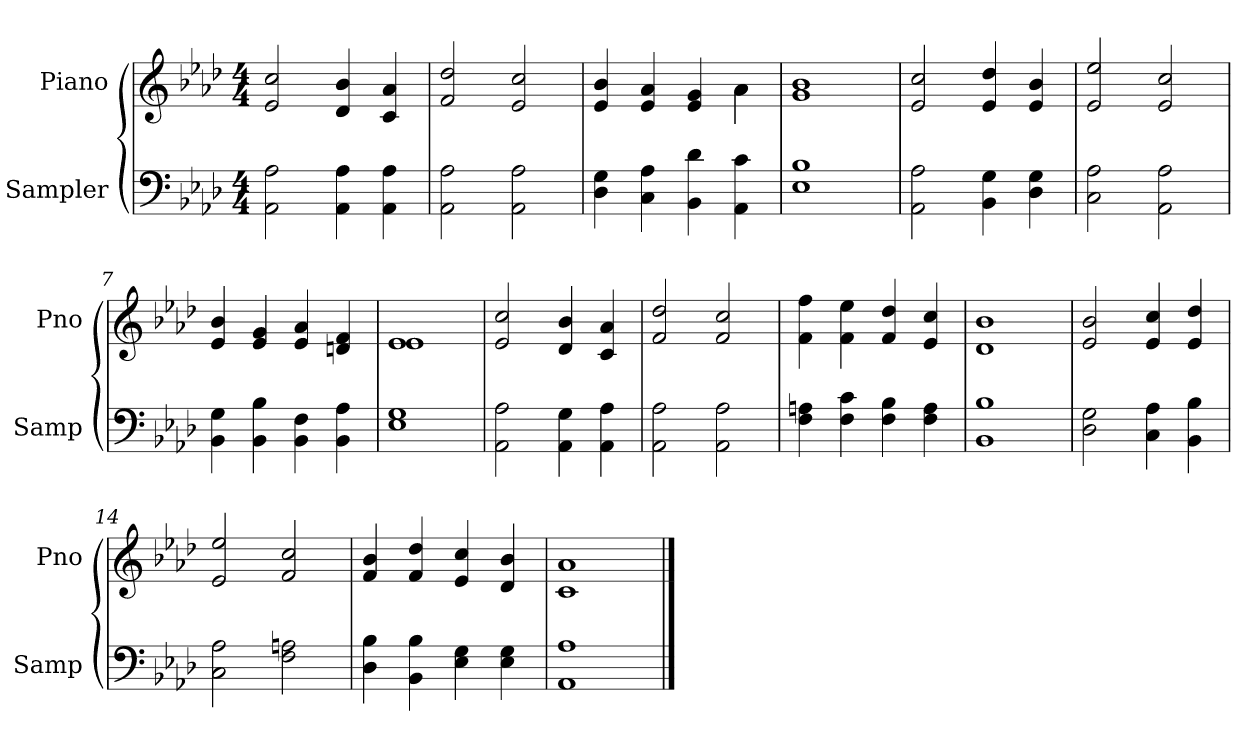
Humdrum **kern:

**kern	**kern
*part2	*part1
*staff2	*staff1
*I"Sampler	*I"Piano
*I'Samp	*I'Pno
*clefF4	*clefG2
*k[b-e-a-d-]	*k[b-e-a-d-]
*A-:	*A-:
*M4/4	*M4/4
=1	=1
2AA- 2A-	2e- 2cc
4AA- 4A-	4d- 4b-
4AA- 4A-	4c 4a-
=2	=2
2AA- 2A-	2f 2dd-
2AA- 2A-	2e- 2cc
=3	=3
*	*^
4D- 4G	4e- 4b-	2.ryy
4C 4A-	4e- 4a-	.
4BB- 4d-	4e- 4g	.
4AA- 4c	4a-\	4a-
*	*v	*v
=4	=4
1E- 1B-	1g 1b-
=5	=5
2AA- 2A-	2e- 2cc
4BB- 4G	4e- 4dd-
4D- 4G	4e- 4b-
=6	=6
2C 2A-	2e- 2ee-
2AA- 2A-	2e- 2cc
=7	=7
4BB- 4G	4e- 4b-
4BB- 4B-	4e- 4g
4BB- 4F	4e- 4a-
4BB- 4A-	4dn 4f
=8	=8
*	*^
1E- 1G	1e-\	1e-
*	*v	*v
=9	=9
2AA- 2A-	2e- 2cc
4AA- 4G	4d- 4b-
4AA- 4A-	4c 4a-
=10	=10
2AA- 2A-	2f 2dd-
2AA- 2A-	2f 2cc
=11	=11
4F 4An	4f 4ff
4F 4c	4f 4ee-
4F 4B-	4f 4dd-
4F 4A	4e- 4cc
=12	=12
1BB- 1B-	1d- 1b-
=13	=13
2D- 2G	2e- 2b-
4C 4A-	4e- 4cc
4BB- 4B-	4e- 4dd-
=14	=14
2C 2A-	2e- 2ee-
2F 2An	2f 2cc
=15	=15
4D- 4B-	4f 4b-
4BB- 4B-	4f 4dd-
4E- 4G	4e- 4cc
4E- 4G	4d- 4b-
=16	=16
1AA- 1A-	1c 1a-
==	==
*-	*-
